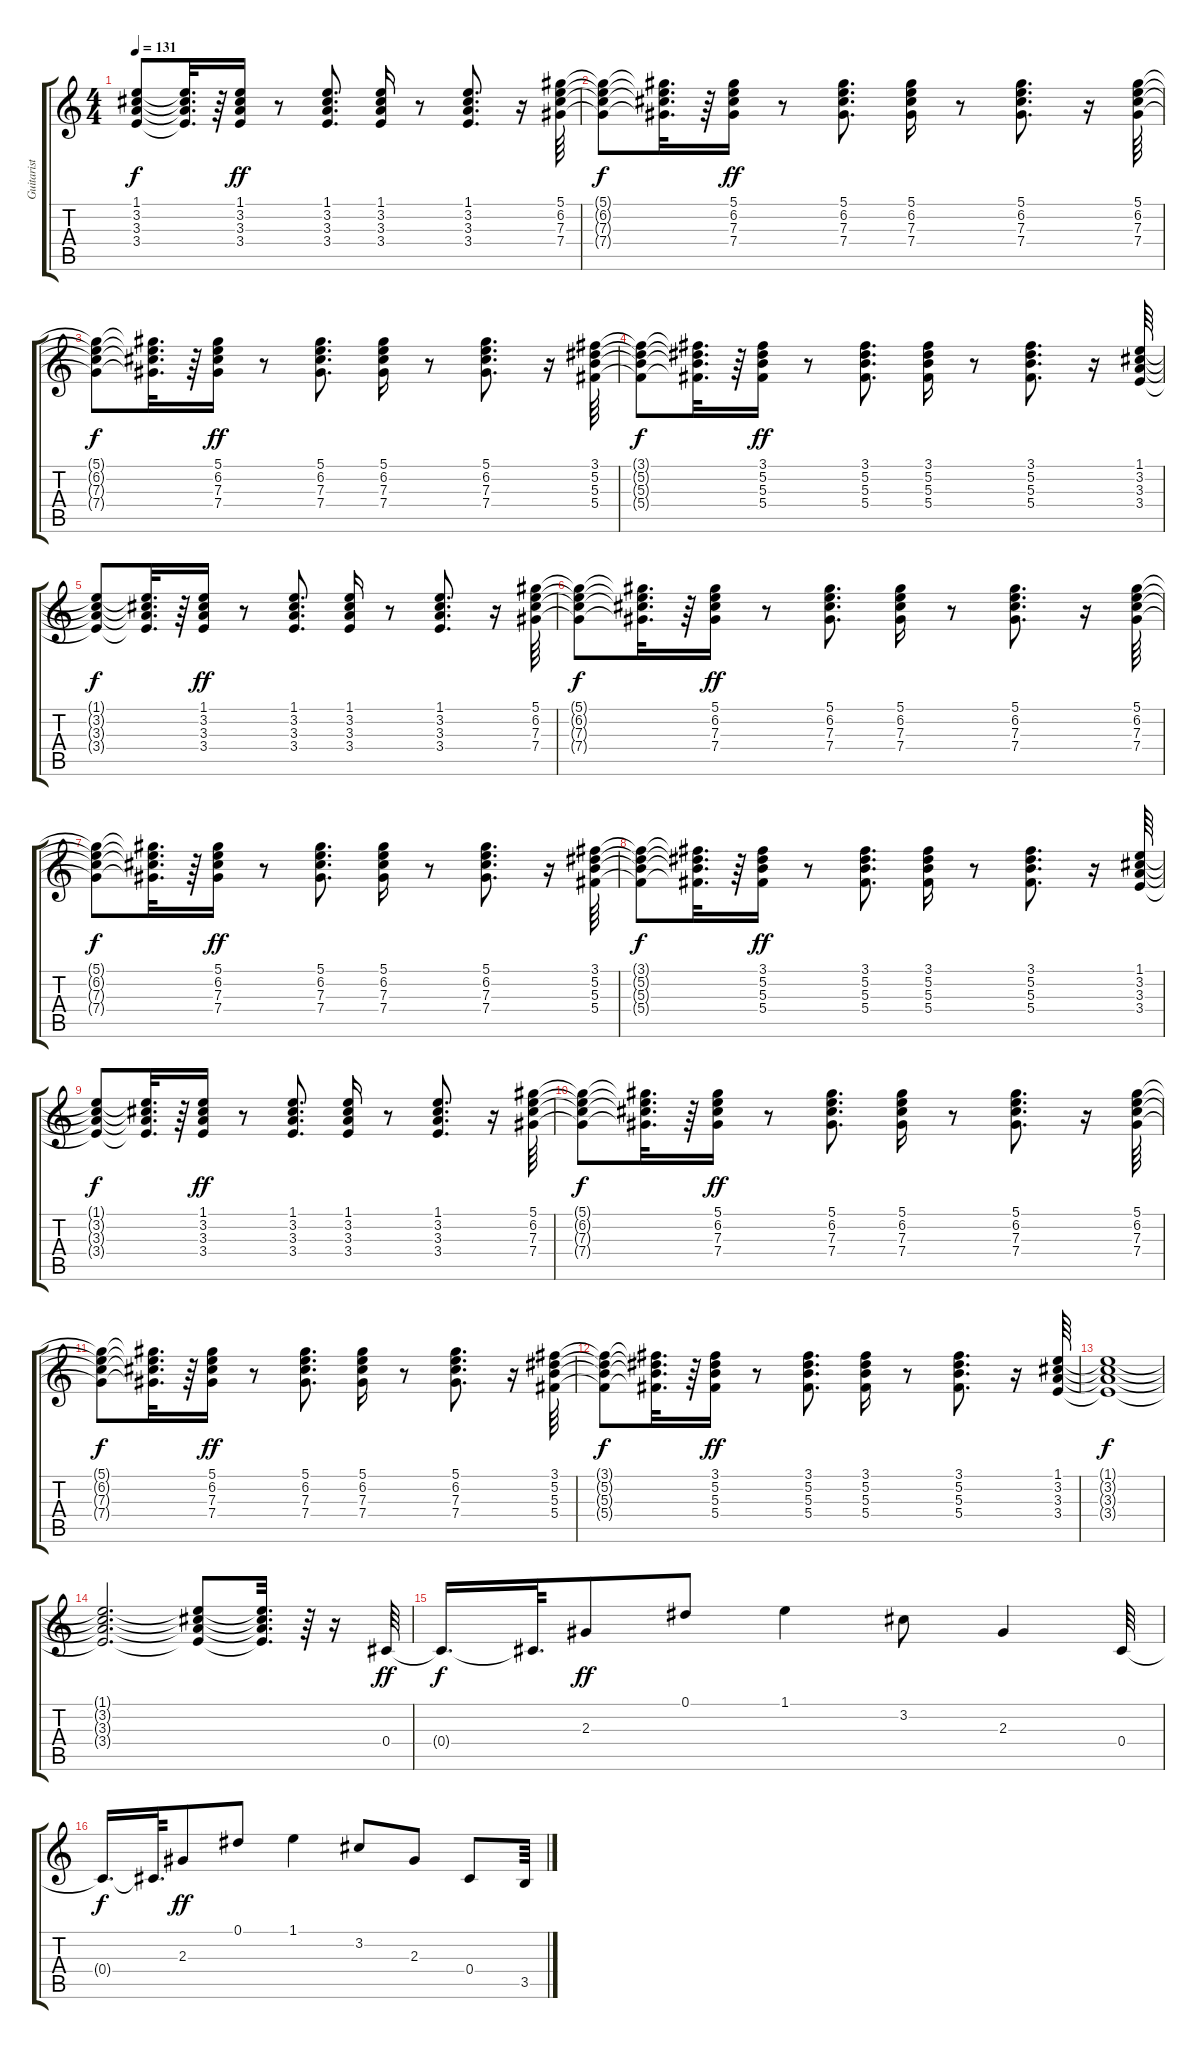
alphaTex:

\track ("Guitarist 3" "Guitarist ") {instrument acousticguitarsteel}
\staff {score tabs}
\tuning (Eb4 Bb3 Gb3 Db3 Ab2 Eb2) {hide}
\ts (4 4)
\tempo 131
\clef g2
\ks c
(1.1{t} 3.2{t} 3.3{t} 3.4{t}).8{dy f} (1.1{t} 3.2{t} 3.3{t} 3.4{t}).32{d} r.64 (1.1 3.2 3.3 3.4).16{dy ff} r.8 (1.1 3.2 3.3 3.4).8{d} (1.1 3.2 3.3 3.4).16 r.8 (1.1 3.2 3.3 3.4).8{d} r.16 (5.1 6.2 7.3 7.4).64 |
(5.1{t} 6.2{t} 7.3{t} 7.4{t}).8{dy f} (5.1{t} 6.2{t} 7.3{t} 7.4{t}).32{d} r.64 (5.1 6.2 7.3 7.4).16{dy ff} r.8 (5.1 6.2 7.3 7.4).8{d} (5.1 6.2 7.3 7.4).16 r.8 (5.1 6.2 7.3 7.4).8{d} r.16 (5.1 6.2 7.3 7.4).64 |
(5.1{t} 6.2{t} 7.3{t} 7.4{t}).8{dy f} (5.1{t} 6.2{t} 7.3{t} 7.4{t}).32{d} r.64 (5.1 6.2 7.3 7.4).16{dy ff} r.8 (5.1 6.2 7.3 7.4).8{d} (5.1 6.2 7.3 7.4).16 r.8 (5.1 6.2 7.3 7.4).8{d} r.16 (3.1 5.2 5.3 5.4).64 |
(3.1{t} 5.2{t} 5.3{t} 5.4{t}).8{dy f} (3.1{t} 5.2{t} 5.3{t} 5.4{t}).32{d} r.64 (3.1 5.2 5.3 5.4).16{dy ff} r.8 (3.1 5.2 5.3 5.4).8{d} (3.1 5.2 5.3 5.4).16 r.8 (3.1 5.2 5.3 5.4).8{d} r.16 (1.1 3.2 3.3 3.4).64 |
(1.1{t} 3.2{t} 3.3{t} 3.4{t}).8{dy f} (1.1{t} 3.2{t} 3.3{t} 3.4{t}).32{d} r.64 (1.1 3.2 3.3 3.4).16{dy ff} r.8 (1.1 3.2 3.3 3.4).8{d} (1.1 3.2 3.3 3.4).16 r.8 (1.1 3.2 3.3 3.4).8{d} r.16 (5.1 6.2 7.3 7.4).64 |
(5.1{t} 6.2{t} 7.3{t} 7.4{t}).8{dy f} (5.1{t} 6.2{t} 7.3{t} 7.4{t}).32{d} r.64 (5.1 6.2 7.3 7.4).16{dy ff} r.8 (5.1 6.2 7.3 7.4).8{d} (5.1 6.2 7.3 7.4).16 r.8 (5.1 6.2 7.3 7.4).8{d} r.16 (5.1 6.2 7.3 7.4).64 |
(5.1{t} 6.2{t} 7.3{t} 7.4{t}).8{dy f} (5.1{t} 6.2{t} 7.3{t} 7.4{t}).32{d} r.64 (5.1 6.2 7.3 7.4).16{dy ff} r.8 (5.1 6.2 7.3 7.4).8{d} (5.1 6.2 7.3 7.4).16 r.8 (5.1 6.2 7.3 7.4).8{d} r.16 (3.1 5.2 5.3 5.4).64 |
(3.1{t} 5.2{t} 5.3{t} 5.4{t}).8{dy f} (3.1{t} 5.2{t} 5.3{t} 5.4{t}).32{d} r.64 (3.1 5.2 5.3 5.4).16{dy ff} r.8 (3.1 5.2 5.3 5.4).8{d} (3.1 5.2 5.3 5.4).16 r.8 (3.1 5.2 5.3 5.4).8{d} r.16 (1.1 3.2 3.3 3.4).64 |
(1.1{t} 3.2{t} 3.3{t} 3.4{t}).8{dy f} (1.1{t} 3.2{t} 3.3{t} 3.4{t}).32{d} r.64 (1.1 3.2 3.3 3.4).16{dy ff} r.8 (1.1 3.2 3.3 3.4).8{d} (1.1 3.2 3.3 3.4).16 r.8 (1.1 3.2 3.3 3.4).8{d} r.16 (5.1 6.2 7.3 7.4).64 |
(5.1{t} 6.2{t} 7.3{t} 7.4{t}).8{dy f} (5.1{t} 6.2{t} 7.3{t} 7.4{t}).32{d} r.64 (5.1 6.2 7.3 7.4).16{dy ff} r.8 (5.1 6.2 7.3 7.4).8{d} (5.1 6.2 7.3 7.4).16 r.8 (5.1 6.2 7.3 7.4).8{d} r.16 (5.1 6.2 7.3 7.4).64 |
(5.1{t} 6.2{t} 7.3{t} 7.4{t}).8{dy f} (5.1{t} 6.2{t} 7.3{t} 7.4{t}).32{d} r.64 (5.1 6.2 7.3 7.4).16{dy ff} r.8 (5.1 6.2 7.3 7.4).8{d} (5.1 6.2 7.3 7.4).16 r.8 (5.1 6.2 7.3 7.4).8{d} r.16 (3.1 5.2 5.3 5.4).64 |
(3.1{t} 5.2{t} 5.3{t} 5.4{t}).8{dy f} (3.1{t} 5.2{t} 5.3{t} 5.4{t}).32{d} r.64 (3.1 5.2 5.3 5.4).16{dy ff} r.8 (3.1 5.2 5.3 5.4).8{d} (3.1 5.2 5.3 5.4).16 r.8 (3.1 5.2 5.3 5.4).8{d} r.16 (1.1 3.2 3.3 3.4).64 |
(1.1{t} 3.2{t} 3.3{t} 3.4{t}).1{dy f} |
(1.1{t} 3.2{t} 3.3{t} 3.4{t}).2{d} (1.1{t} 3.2{t} 3.3{t} 3.4{t}).8 (1.1{t} 3.2{t} 3.3{t} 3.4{t}).32{d} r.64 r.16 0.4.64{dy ff} |
0.4{t}.16{d dy f} 0.4{t}.64{d} 2.3.8{dy ff} 0.1.8 1.1.4 3.2.8 2.3.4 0.4.64 |
0.4{t}.16{d dy f} 0.4{t}.64{d} 2.3.8{dy ff} 0.1.8 1.1.4 3.2.8 2.3.8 0.4.8 3.5.64
